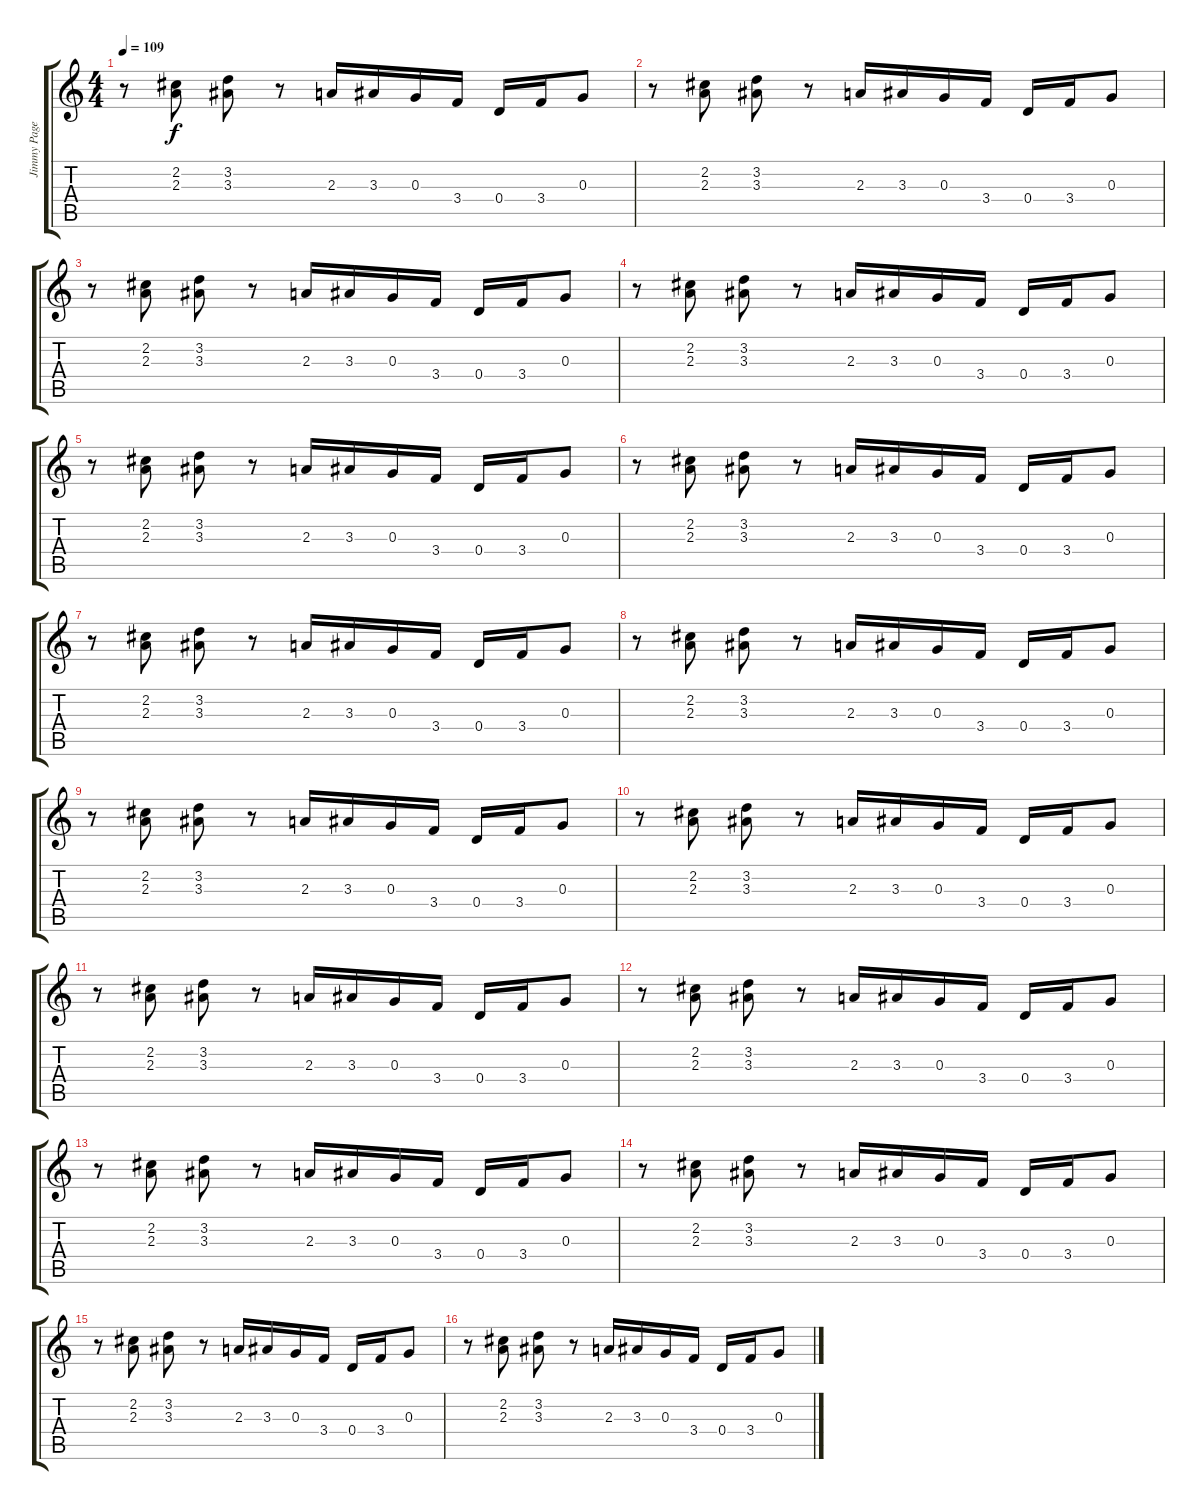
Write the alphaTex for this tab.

\track ("Jimmy Page (Guitar 2)" "Jimmy Page") {instrument distortionguitar}
\staff {score tabs}
\tuning (E4 B3 G3 D3 A2 E2) {hide}
\ts (4 4)
\tempo 109
\clef g2
\ks c
r.8{dy f} (2.2 2.3).8 (3.2 3.3).8 r.8 2.3.16 3.3.16 0.3.16 3.4.16 0.4.16 3.4.16 0.3.8 |
r.8 (2.2 2.3).8 (3.2 3.3).8 r.8 2.3.16 3.3.16 0.3.16 3.4.16 0.4.16 3.4.16 0.3.8 |
r.8 (2.2 2.3).8 (3.2 3.3).8 r.8 2.3.16 3.3.16 0.3.16 3.4.16 0.4.16 3.4.16 0.3.8 |
r.8 (2.2 2.3).8 (3.2 3.3).8 r.8 2.3.16 3.3.16 0.3.16 3.4.16 0.4.16 3.4.16 0.3.8 |
r.8 (2.2 2.3).8 (3.2 3.3).8 r.8 2.3.16 3.3.16 0.3.16 3.4.16 0.4.16 3.4.16 0.3.8 |
r.8 (2.2 2.3).8 (3.2 3.3).8 r.8 2.3.16 3.3.16 0.3.16 3.4.16 0.4.16 3.4.16 0.3.8 |
r.8 (2.2 2.3).8 (3.2 3.3).8 r.8 2.3.16 3.3.16 0.3.16 3.4.16 0.4.16 3.4.16 0.3.8 |
r.8 (2.2 2.3).8 (3.2 3.3).8 r.8 2.3.16 3.3.16 0.3.16 3.4.16 0.4.16 3.4.16 0.3.8 |
r.8 (2.2 2.3).8 (3.2 3.3).8 r.8 2.3.16 3.3.16 0.3.16 3.4.16 0.4.16 3.4.16 0.3.8 |
r.8 (2.2 2.3).8 (3.2 3.3).8 r.8 2.3.16 3.3.16 0.3.16 3.4.16 0.4.16 3.4.16 0.3.8 |
r.8 (2.2 2.3).8 (3.2 3.3).8 r.8 2.3.16 3.3.16 0.3.16 3.4.16 0.4.16 3.4.16 0.3.8 |
r.8 (2.2 2.3).8 (3.2 3.3).8 r.8 2.3.16 3.3.16 0.3.16 3.4.16 0.4.16 3.4.16 0.3.8 |
r.8 (2.2 2.3).8 (3.2 3.3).8 r.8 2.3.16 3.3.16 0.3.16 3.4.16 0.4.16 3.4.16 0.3.8 |
r.8 (2.2 2.3).8 (3.2 3.3).8 r.8 2.3.16 3.3.16 0.3.16 3.4.16 0.4.16 3.4.16 0.3.8 |
r.8 (2.2 2.3).8 (3.2 3.3).8 r.8 2.3.16 3.3.16 0.3.16 3.4.16 0.4.16 3.4.16 0.3.8 |
r.8 (2.2 2.3).8 (3.2 3.3).8 r.8 2.3.16 3.3.16 0.3.16 3.4.16 0.4.16 3.4.16 0.3.8
